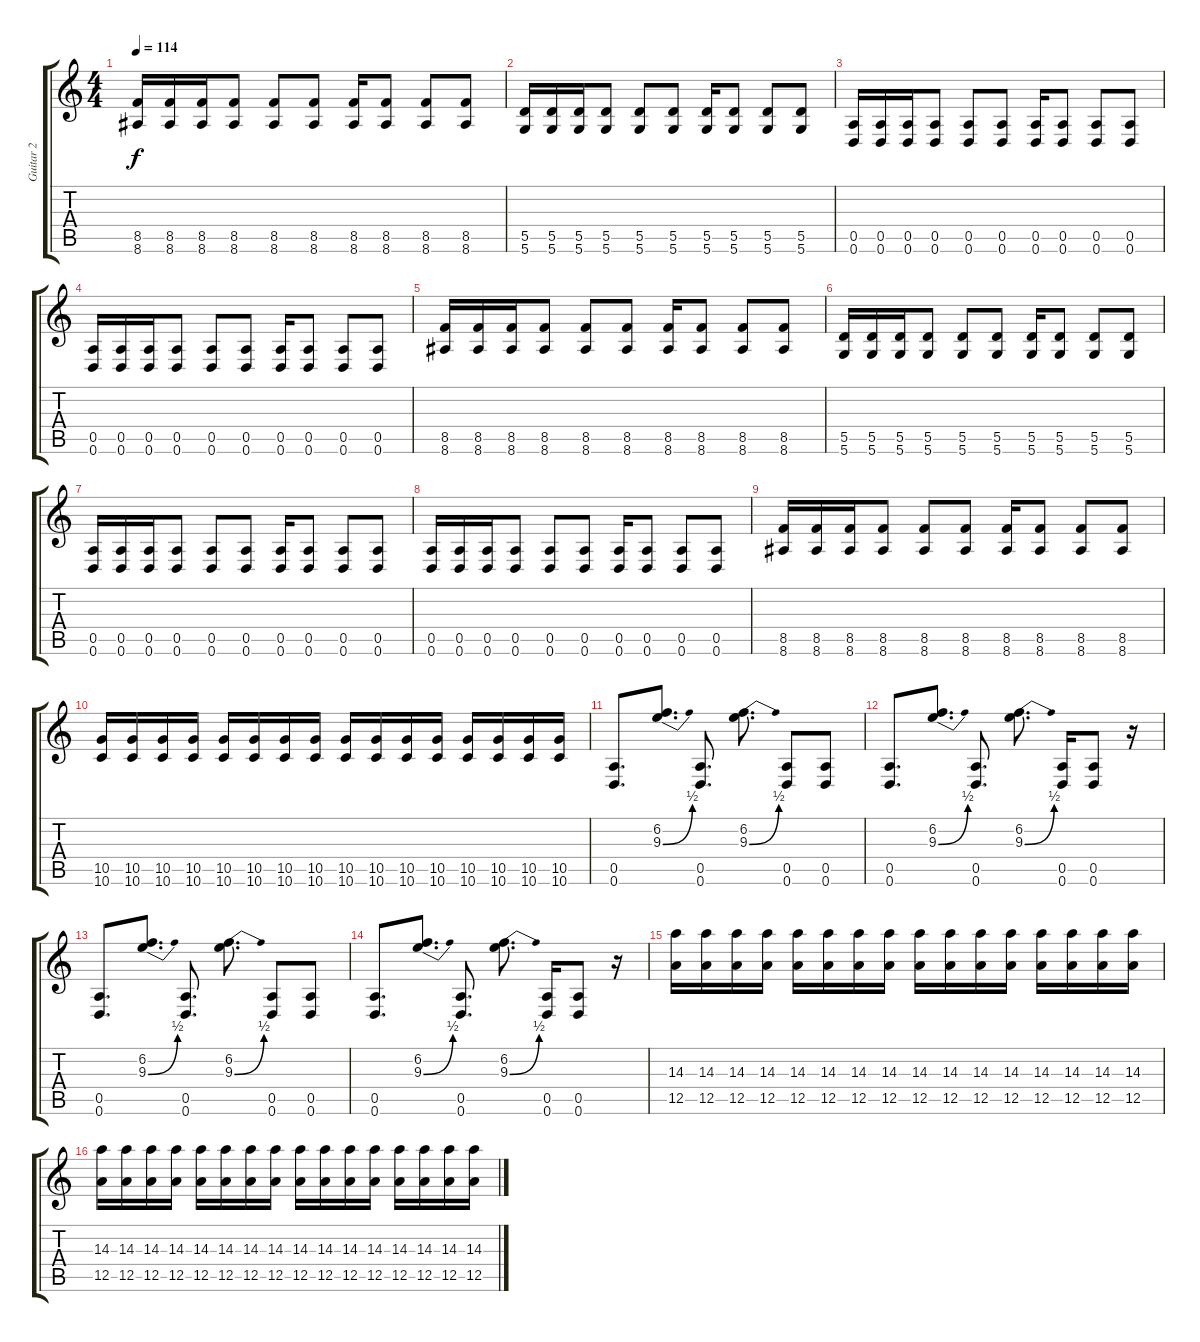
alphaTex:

\track ("Guitar 2" "Guitar 2") {instrument distortionguitar}
\staff {score tabs}
\tuning (E4 B3 G3 D3 A2 D2) {hide}
\ts (4 4)
\tempo 114
\clef g2
\ks c
(8.5 8.6).16{dy f} (8.5 8.6).16 (8.5 8.6).16 (8.5 8.6).8 (8.5 8.6).8 (8.5 8.6).8 (8.5 8.6).16 (8.5 8.6).8 (8.5 8.6).8 (8.5 8.6).8 |
(5.5 5.6).16 (5.5 5.6).16 (5.5 5.6).16 (5.5 5.6).8 (5.5 5.6).8 (5.5 5.6).8 (5.5 5.6).16 (5.5 5.6).8 (5.5 5.6).8 (5.5 5.6).8 |
(0.5 0.6).16 (0.5 0.6).16 (0.5 0.6).16 (0.5 0.6).8 (0.5 0.6).8 (0.5 0.6).8 (0.5 0.6).16 (0.5 0.6).8 (0.5 0.6).8 (0.5 0.6).8 |
(0.5 0.6).16 (0.5 0.6).16 (0.5 0.6).16 (0.5 0.6).8 (0.5 0.6).8 (0.5 0.6).8 (0.5 0.6).16 (0.5 0.6).8 (0.5 0.6).8 (0.5 0.6).8 |
(8.5 8.6).16 (8.5 8.6).16 (8.5 8.6).16 (8.5 8.6).8 (8.5 8.6).8 (8.5 8.6).8 (8.5 8.6).16 (8.5 8.6).8 (8.5 8.6).8 (8.5 8.6).8 |
(5.5 5.6).16 (5.5 5.6).16 (5.5 5.6).16 (5.5 5.6).8 (5.5 5.6).8 (5.5 5.6).8 (5.5 5.6).16 (5.5 5.6).8 (5.5 5.6).8 (5.5 5.6).8 |
(0.5 0.6).16 (0.5 0.6).16 (0.5 0.6).16 (0.5 0.6).8 (0.5 0.6).8 (0.5 0.6).8 (0.5 0.6).16 (0.5 0.6).8 (0.5 0.6).8 (0.5 0.6).8 |
(0.5 0.6).16 (0.5 0.6).16 (0.5 0.6).16 (0.5 0.6).8 (0.5 0.6).8 (0.5 0.6).8 (0.5 0.6).16 (0.5 0.6).8 (0.5 0.6).8 (0.5 0.6).8 |
(8.5 8.6).16 (8.5 8.6).16 (8.5 8.6).16 (8.5 8.6).8 (8.5 8.6).8 (8.5 8.6).8 (8.5 8.6).16 (8.5 8.6).8 (8.5 8.6).8 (8.5 8.6).8 |
(10.5 10.6).16 (10.5 10.6).16 (10.5 10.6).16 (10.5 10.6).16 (10.5 10.6).16 (10.5 10.6).16 (10.5 10.6).16 (10.5 10.6).16 (10.5 10.6).16 (10.5 10.6).16 (10.5 10.6).16 (10.5 10.6).16 (10.5 10.6).16 (10.5 10.6).16 (10.5 10.6).16 (10.5 10.6).16 |
(0.5 0.6).8{d} (6.2 9.3{be (bend 0 0 60 2)}).8{d} (0.5 0.6).8{d} (6.2 9.3{be (bend 0 0 60 2)}).8{d} (0.5 0.6).8 (0.5 0.6).8 |
(0.5 0.6).8{d} (6.2 9.3{be (bend 0 0 60 2)}).8{d} (0.5 0.6).8{d} (6.2 9.3{be (bend 0 0 60 2)}).8{d} (0.5 0.6).16 (0.5 0.6).8 r.16 |
(0.5 0.6).8{d} (6.2 9.3{be (bend 0 0 60 2)}).8{d} (0.5 0.6).8{d} (6.2 9.3{be (bend 0 0 60 2)}).8{d} (0.5 0.6).8 (0.5 0.6).8 |
(0.5 0.6).8{d} (6.2 9.3{be (bend 0 0 60 2)}).8{d} (0.5 0.6).8{d} (6.2 9.3{be (bend 0 0 60 2)}).8{d} (0.5 0.6).16 (0.5 0.6).8 r.16 |
(14.3 12.5).16 (14.3 12.5).16 (14.3 12.5).16 (14.3 12.5).16 (14.3 12.5).16 (14.3 12.5).16 (14.3 12.5).16 (14.3 12.5).16 (14.3 12.5).16 (14.3 12.5).16 (14.3 12.5).16 (14.3 12.5).16 (14.3 12.5).16 (14.3 12.5).16 (14.3 12.5).16 (14.3 12.5).16 |
(14.3 12.5).16 (14.3 12.5).16 (14.3 12.5).16 (14.3 12.5).16 (14.3 12.5).16 (14.3 12.5).16 (14.3 12.5).16 (14.3 12.5).16 (14.3 12.5).16 (14.3 12.5).16 (14.3 12.5).16 (14.3 12.5).16 (14.3 12.5).16 (14.3 12.5).16 (14.3 12.5).16 (14.3 12.5).16
